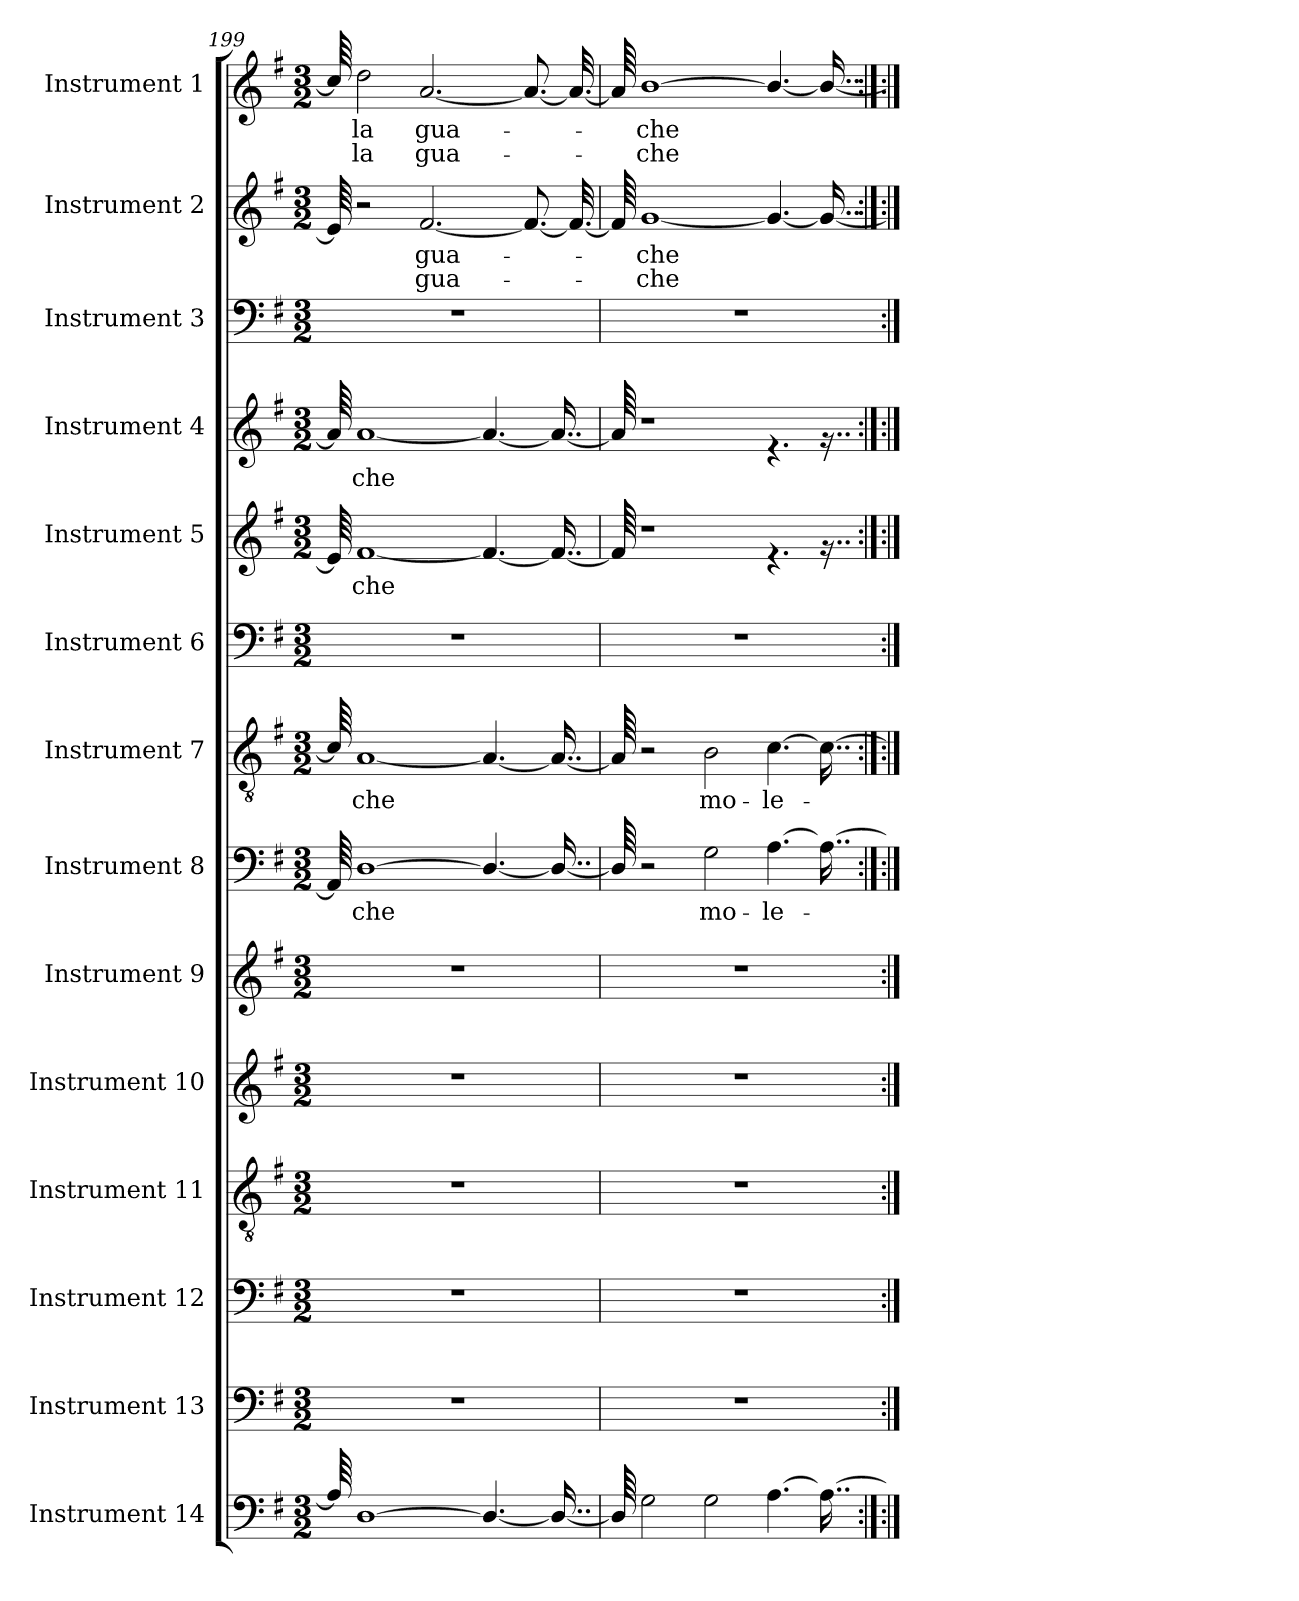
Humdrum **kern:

**kern	**kern	**kern	**kern	**kern	**kern	**kern	**text	**kern	**text	**kern	**kern	**text	**kern	**text	**kern	**kern	**text	**text	**kern	**text	**text
*part14	*part13	*part12	*part11	*part10	*part9	*part8	*part8	*part7	*part7	*part6	*part5	*part5	*part4	*part4	*part3	*part2	*part2	*part2	*part1	*part1	*part1
*staff14	*staff13	*staff12	*staff11	*staff10	*staff9	*staff8	*staff8	*staff7	*staff7	*staff6	*staff5	*staff5	*staff4	*staff4	*staff3	*staff2	*staff2	*staff2	*staff1	*staff1	*staff1
*I"Instrument 14	*I"Instrument 13	*I"Instrument 12	*I"Instrument 11	*I"Instrument 10	*I"Instrument 9	*I"Instrument 8	*	*I"Instrument 7	*	*I"Instrument 6	*I"Instrument 5	*	*I"Instrument 4	*	*I"Instrument 3	*I"Instrument 2	*	*	*I"Instrument 1	*	*
*clefF4	*clefF4	*clefF4	*clefGv2	*clefG2	*clefG2	*clefF4	*	*clefGv2	*	*clefF4	*clefG2	*	*clefG2	*	*clefF4	*clefG2	*	*	*clefG2	*	*
*k[f#]	*k[f#]	*k[f#]	*k[f#]	*k[f#]	*k[f#]	*k[f#]	*	*k[f#]	*	*k[f#]	*k[f#]	*	*k[f#]	*	*k[f#]	*k[f#]	*	*	*k[f#]	*	*
*G:	*G:	*G:	*G:	*G:	*G:	*G:	*	*G:	*	*G:	*G:	*	*G:	*	*G:	*G:	*	*	*G:	*	*
*M3/2	*M3/2	*M3/2	*M3/2	*M3/2	*M3/2	*M3/2	*	*M3/2	*	*M3/2	*M3/2	*	*M3/2	*	*M3/2	*M3/2	*	*	*M3/2	*	*
=199	=199	=199	=199	=199	=199	=199	=199	=199	=199	=199	=199	=199	=199	=199	=199	=199	=199	=199	=199	=199	=199
64A/]	1.r	1.r	1.r	1.r	1.r	64AA/]	.	64c#/]	.	1.r	64e/]	.	64a/]	.	1.r	64e/]	.	.	64cc#/]	.	.
!	!	!	!	!	!	!	!LO:LY:b:rj	!	!LO:LY:b:rj	!	!	!LO:LY:b:rj	!	!LO:LY:b:rj	!	!	!	!	!	!LO:LY:b:cj	!LO:LY:b:cj
[<1D	.	.	.	.	.	[<1D	-che	[<1A	-che	.	[<1f#	-che	[<1a	-che	.	2r	.	.	2dd\	-la	la
!	!	!	!	!	!	!	!	!	!	!	!	!	!	!	!	!	!LO:LY:b:rj	!LO:LY:b:rj	!	!LO:LY:b:cj	!LO:LY:b:cj
.	.	.	.	.	.	.	.	.	.	.	.	.	.	.	.	[<2.f#/	gua-	-gua-	[<2.a/	gua-	-gua-
4.D/_<	.	.	.	.	.	4.D/_<	.	4.A/_<	.	.	4.f#/_<	.	4.a/_<	.	.	.	.	.	.	.	.
.	.	.	.	.	.	.	.	.	.	.	.	.	.	.	.	8.f#/_<	.	.	8.a/_<	.	.
16..D/_<	.	.	.	.	.	16..D/_<	.	16..A/_<	.	.	16..f#/_<	.	16..a/_<	.	.	.	.	.	.	.	.
.	.	.	.	.	.	.	.	.	.	.	.	.	.	.	.	32.f#/_<	.	.	32.a/_<	.	.
=200	=200	=200	=200	=200	=200	=200	=200	=200	=200	=200	=200	=200	=200	=200	=200	=200	=200	=200	=200	=200	=200
64D/]	1.r	1.r	1.r	1.r	1.r	64D/]	.	64A/]	.	1.r	64f#/]	.	64a/]	.	1.r	64f#/]	.	.	64a/]	.	.
!	!	!	!	!	!	!	!	!	!	!	!	!	!	!	!	!	!LO:LY:b:rj	!LO:LY:b:rj	!	!LO:LY:b:cj	!LO:LY:b:cj
2G\	.	.	.	.	.	2r	.	2r	.	.	1r	.	1r	.	.	[<1g	-che	che	[<1b	-che	che
!	!	!	!	!	!	!	!LO:LY:b:rj	!	!LO:LY:b:rj	!	!	!	!	!	!	!	!	!	!	!	!
2G\	.	.	.	.	.	2G\	mo-	2B\	mo-	.	.	.	.	.	.	.	.	.	.	.	.
!	!	!	!	!	!	!	!LO:LY:b:rj	!	!LO:LY:b:rj	!	!	!	!	!	!	!	!	!	!	!	!
[>4.A\	.	.	.	.	.	[>4.A\	-le-	[>4.c\	-le-	.	4.rf	.	4.rf	.	.	4.g/_<	.	.	4.b/_<	.	.
16..A\_>	.	.	.	.	.	16..A\_>	.	16..c\_>	.	.	16..rf	.	16..rf	.	.	16..g/_<	.	.	16..b/_<	.	.
=:|!	=	=	=	=	=	=:|!	=:|!	=:|!	=:|!	=	=:|!	=:|!	=:|!	=:|!	=	=:|!	=:|!	=:|!	=:|!	=:|!	=:|!
*-	*-	*-	*-	*-	*-	*-	*-	*-	*-	*-	*-	*-	*-	*-	*-	*-	*-	*-	*-	*-	*-
